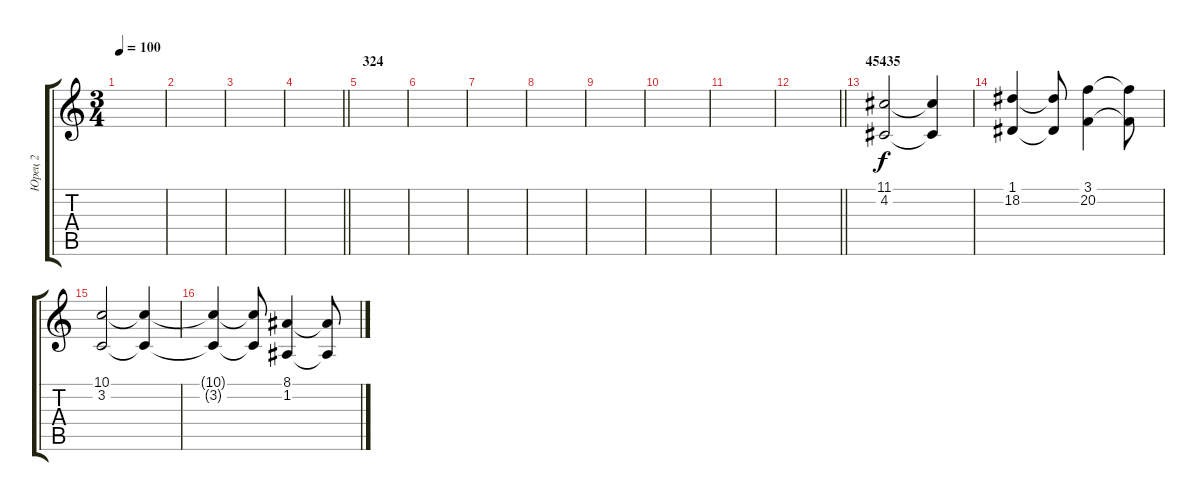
\track ("Юрец 2" "Юрец 2") {instrument pad8sweep}
\staff {score tabs}
\tuning (D4 A3 F3 C3 G2 C2) {hide}
\ts (3 4)
\tempo 100
\clef g2
\ks c
|
|
|
\barLineRight lightlight
|
\section ("" "324")
|
|
|
|
|
|
|
\barLineRight lightlight
|
\section ("" "45435")
(11.1 4.2).2 (11.1{t} 4.2{t}).4 |
(1.1 18.2).4 (1.1{t} 18.2{t}).8 (3.1 20.2).4 (3.1{t} 20.2{t}).8 |
(10.1 3.2).2 (10.1{t} 3.2{t}).4 |
(10.1{t} 3.2{t}).4 (10.1{t} 3.2{t}).8 (8.1 1.2).4 (8.1{t} 1.2{t}).8
